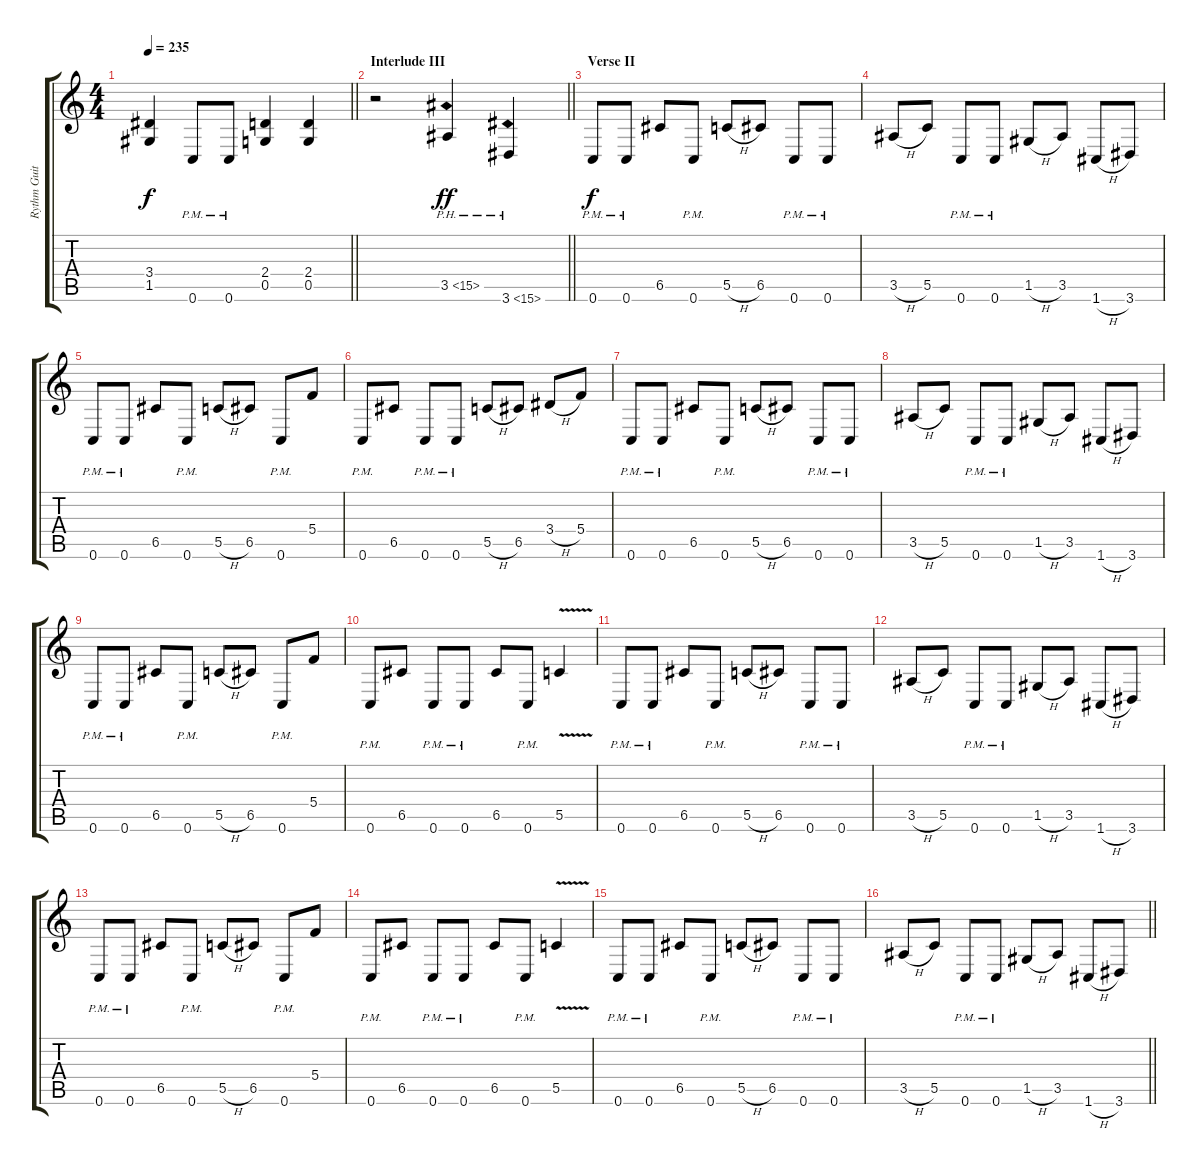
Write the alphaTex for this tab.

\track ("Rythm Guitar I" "Rythm Guit") {instrument distortionguitar}
\staff {score tabs}
\tuning (D4 A3 F3 C3 G2 C2) {hide}
\ts (4 4)
\tempo 235
\clef g2
\barLineRight lightlight
\ks c
(3.4 1.5).4{dy f} 0.6{pm}.8 0.6{pm}.8 (2.4 0.5).4 (2.4 0.5).4 |
\section ("" "Interlude III")
\barLineRight lightlight
r.2 3.5{ph 12}.4{dy ff} 3.6{ph 12}.4 |
\section ("" "Verse II")
0.6{pm}.8{dy f} 0.6{pm}.8 6.5.8 0.6{pm}.8 5.5{h}.8 6.5.8 0.6{pm}.8 0.6{pm}.8 |
3.5{h}.8 5.5.8 0.6{pm}.8 0.6{pm}.8 1.5{h}.8 3.5.8 1.6{h}.8 3.6.8 |
0.6{pm}.8 0.6{pm}.8 6.5.8 0.6{pm}.8 5.5{h}.8 6.5.8 0.6{pm}.8 5.4.8 |
0.6{pm}.8 6.5.8 0.6{pm}.8 0.6{pm}.8 5.5{h}.8 6.5.8 3.4{h}.8 5.4.8 |
0.6{pm}.8 0.6{pm}.8 6.5.8 0.6{pm}.8 5.5{h}.8 6.5.8 0.6{pm}.8 0.6{pm}.8 |
3.5{h}.8 5.5.8 0.6{pm}.8 0.6{pm}.8 1.5{h}.8 3.5.8 1.6{h}.8 3.6.8 |
0.6{pm}.8 0.6{pm}.8 6.5.8 0.6{pm}.8 5.5{h}.8 6.5.8 0.6{pm}.8 5.4.8 |
0.6{pm}.8 6.5.8 0.6{pm}.8 0.6{pm}.8 6.5.8 0.6{pm}.8 5.5{v}.4 |
0.6{pm}.8 0.6{pm}.8 6.5.8 0.6{pm}.8 5.5{h}.8 6.5.8 0.6{pm}.8 0.6{pm}.8 |
3.5{h}.8 5.5.8 0.6{pm}.8 0.6{pm}.8 1.5{h}.8 3.5.8 1.6{h}.8 3.6.8 |
0.6{pm}.8 0.6{pm}.8 6.5.8 0.6{pm}.8 5.5{h}.8 6.5.8 0.6{pm}.8 5.4.8 |
0.6{pm}.8 6.5.8 0.6{pm}.8 0.6{pm}.8 6.5.8 0.6{pm}.8 5.5{v}.4 |
0.6{pm}.8 0.6{pm}.8 6.5.8 0.6{pm}.8 5.5{h}.8 6.5.8 0.6{pm}.8 0.6{pm}.8 |
\barLineRight lightlight
3.5{h}.8 5.5.8 0.6{pm}.8 0.6{pm}.8 1.5{h}.8 3.5.8 1.6{h}.8 3.6.8
